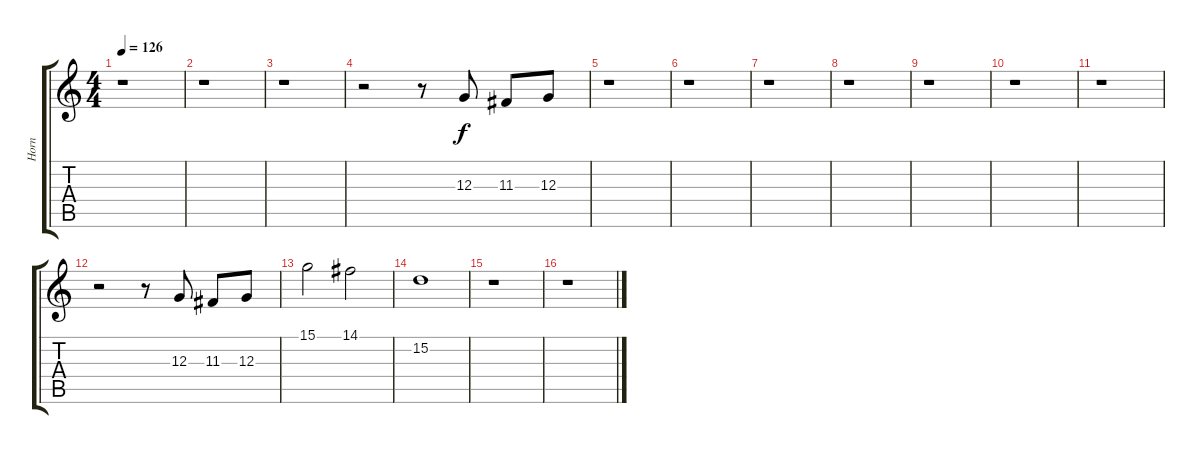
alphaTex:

\track ("Horn" "Horn") {instrument englishhorn}
\staff {score tabs}
\tuning (E4 B3 G3 D3 A2 E2) {hide}
\ts (4 4)
\tempo 126
\clef g2
\ks c
r.1{dy f} |
r.1 |
r.1 |
r.2 r.8 12.3.8 11.3.8 12.3.8 |
r.1 |
r.1 |
r.1 |
r.1 |
r.1 |
r.1 |
r.1 |
r.2 r.8 12.3.8 11.3.8 12.3.8 |
15.1.2 14.1.2 |
15.2.1 |
r.1 |
r.1
